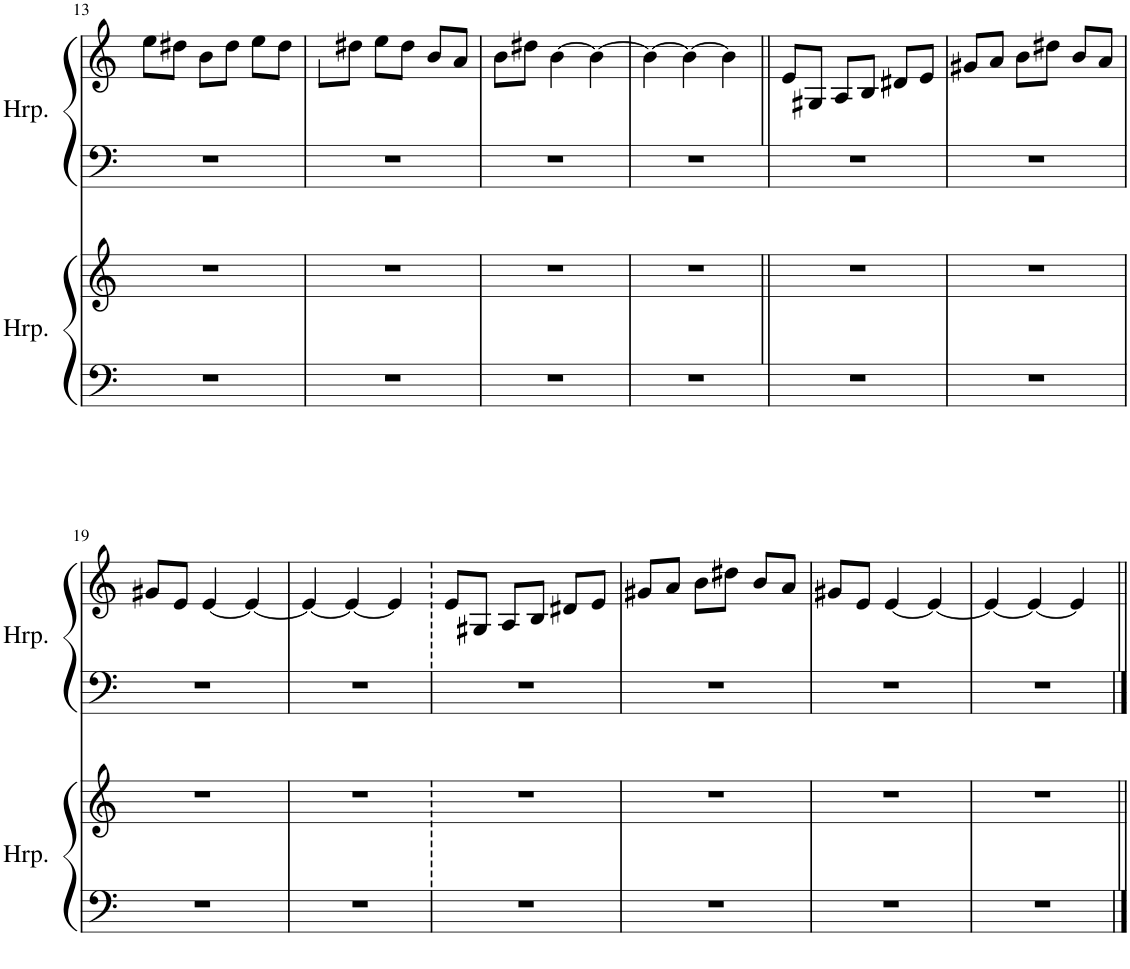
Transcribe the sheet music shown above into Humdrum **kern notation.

**kern	**kern	**kern	**kern
*part2	*part2	*part1	*part1
*staff4	*staff3	*staff2	*staff1
*I"ハープ	*	*I"ハープ	*
!!LO:PB:g=z
*clefF4	*clefG2	*clefF4	*clefG2
*k[]	*k[]	*k[]	*k[]
*M3/4	*M3/4	*M3/4	*M3/4
=13	=13	=13	=13
2.r	2.r	2.r	8ee\L
.	.	.	8dd#X\J
.	.	.	8b\L
.	.	.	8dd#\J
.	.	.	8ee\L
.	.	.	8dd#\J
=14	=14	=14	=14
2.r	2.r	2.r	8b\L
.	.	.	8dd#X\J
.	.	.	8ee\L
.	.	.	8dd#\J
.	.	.	8b/L
.	.	.	8a/J
=15	=15	=15	=15
2.r	2.r	2.r	8b\L
.	.	.	8dd#X\J
.	.	.	[4b\
.	.	.	4b\_
=16	=16	=16	=16
2.r	2.r	2.r	4b\_
.	.	.	4b\_
.	.	.	4b\]
=17||	=17||	=17||	=17||
2.r	2.r	2.r	8e/L
.	.	.	8G#X/J
.	.	.	8A/L
.	.	.	8B/J
.	.	.	8d#X/L
.	.	.	8e/J
=18	=18	=18	=18
2.r	2.r	2.r	8g#X/L
.	.	.	8a/J
.	.	.	8b\L
.	.	.	8dd#X\J
.	.	.	8b/L
.	.	.	8a/J
!!LO:LB:g=z
=19	=19	=19	=19
2.r	2.r	2.r	8g#X/L
.	.	.	8e/J
.	.	.	[4e/
.	.	.	4e/_
=20	=20	=20	=20
2.r	2.r	2.r	4e/_
.	.	.	4e/_
.	.	.	4e/]
=21	=21	=21	=21
2.r	2.r	2.r	8e/L
.	.	.	8G#X/J
.	.	.	8A/L
.	.	.	8B/J
.	.	.	8d#X/L
.	.	.	8e/J
=22	=22	=22	=22
2.r	2.r	2.r	8g#X/L
.	.	.	8a/J
.	.	.	8b\L
.	.	.	8dd#X\J
.	.	.	8b/L
.	.	.	8a/J
=23	=23	=23	=23
2.r	2.r	2.r	8g#X/L
.	.	.	8e/J
.	.	.	[4e/
.	.	.	4e/_
=24	=24	=24	=24
2.r	2.r	2.r	4e/_
.	.	.	4e/_
.	.	.	4e/]
=||	=||	=||	=||
*-	*-	*-	*-
